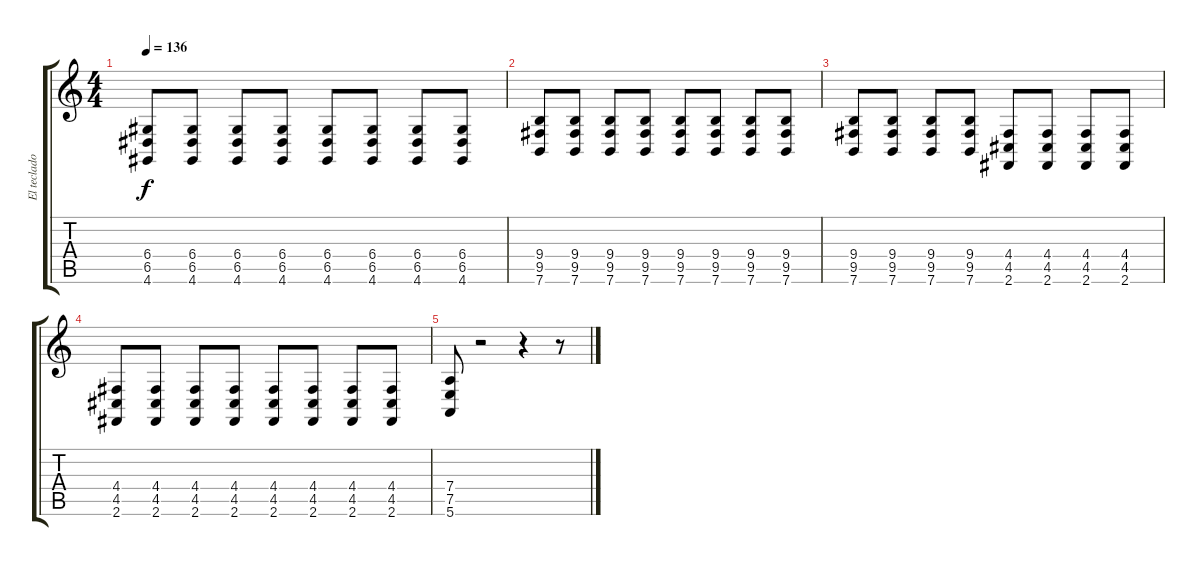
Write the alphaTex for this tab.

\track ("El teclado" "El teclado") {instrument pad6metallic}
\staff {score tabs}
\tuning (E4 B3 G3 D3 A2 E2) {hide}
\ts (4 4)
\tempo 136
\clef g2
\ks c
(6.4 6.5 4.6).8{dy f} (6.4 6.5 4.6).8 (6.4 6.5 4.6).8 (6.4 6.5 4.6).8 (6.4 6.5 4.6).8 (6.4 6.5 4.6).8 (6.4 6.5 4.6).8 (6.4 6.5 4.6).8 |
(9.4 9.5 7.6).8 (9.4 9.5 7.6).8 (9.4 9.5 7.6).8 (9.4 9.5 7.6).8 (9.4 9.5 7.6).8 (9.4 9.5 7.6).8 (9.4 9.5 7.6).8 (9.4 9.5 7.6).8 |
(9.4 9.5 7.6).8 (9.4 9.5 7.6).8 (9.4 9.5 7.6).8 (9.4 9.5 7.6).8 (4.4 4.5 2.6).8 (4.4 4.5 2.6).8 (4.4 4.5 2.6).8 (4.4 4.5 2.6).8 |
(4.4 4.5 2.6).8 (4.4 4.5 2.6).8 (4.4 4.5 2.6).8 (4.4 4.5 2.6).8 (4.4 4.5 2.6).8 (4.4 4.5 2.6).8 (4.4 4.5 2.6).8 (4.4 4.5 2.6).8 |
(7.4 7.5 5.6).8 r.2 r.4 r.8
